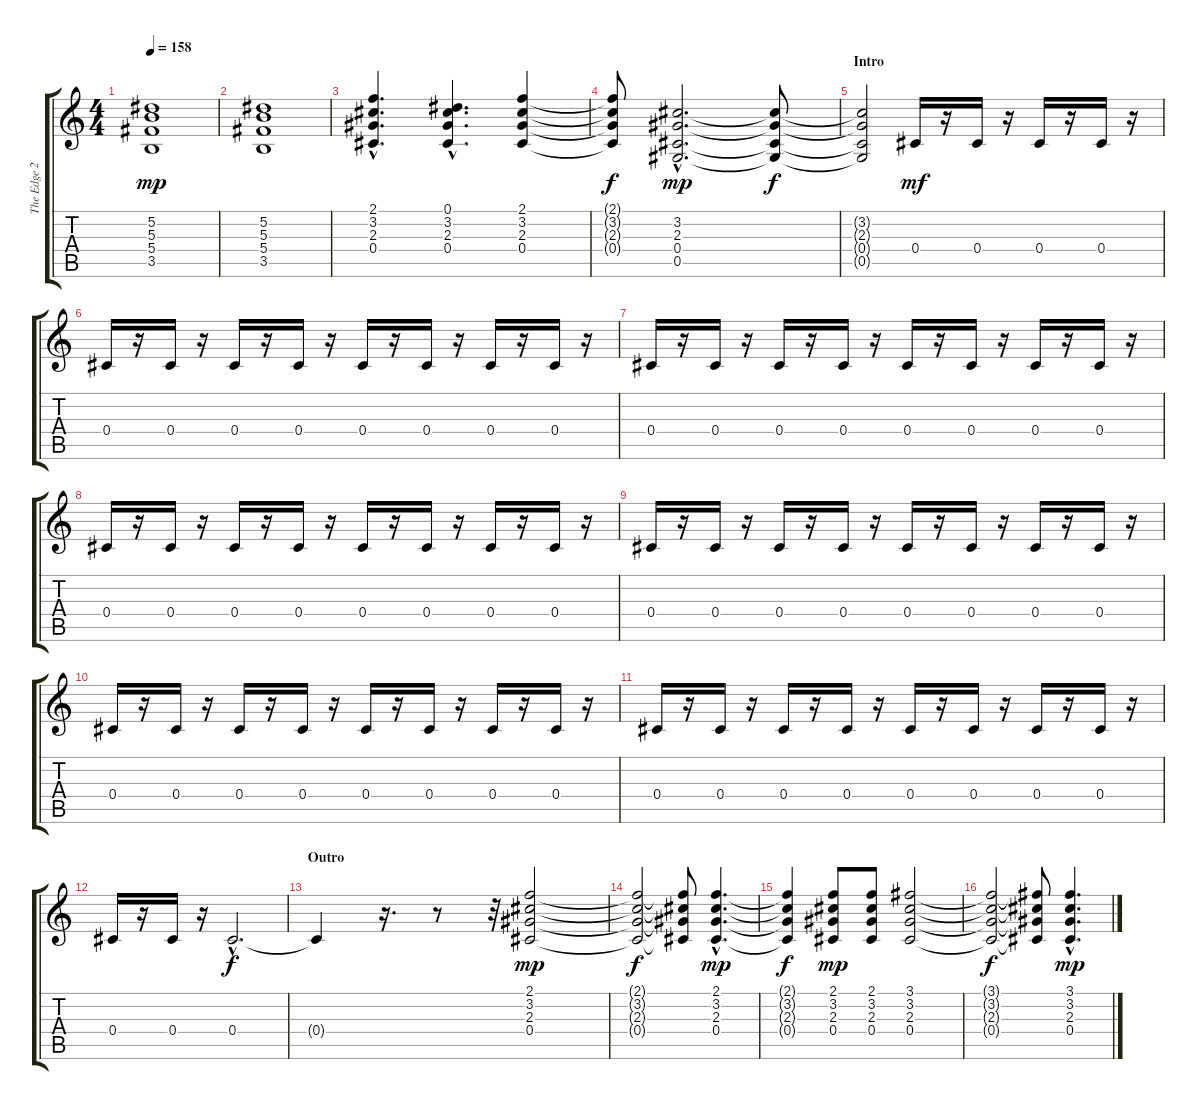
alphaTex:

\track ("The Edge 2" "The Edge 2") {instrument overdrivenguitar}
\staff {score tabs}
\tuning (Eb4 Bb3 Gb3 Db3 Ab2 Eb2) {hide}
\ts (4 4)
\tempo 158
\clef g2
\ks c
(5.2 5.3 5.4 3.5).1{dy mp} |
(5.2 5.3 5.4 3.5).1 |
(2.1{hac} 3.2{hac} 2.3{hac} 0.4{hac}).4{d} (0.1{hac} 3.2{hac} 2.3{hac} 0.4{hac}).4{d} (2.1 3.2 2.3 0.4).4 |
(2.1{t} 3.2{t} 2.3{t} 0.4{t}).8{dy f} (3.2{hac} 2.3{hac} 0.4{hac} 0.5{hac}).2{d dy mp} (3.2{t} 2.3{t} 0.4{t} 0.5{t}).8{dy f} |
\section ("" "Intro")
(3.2{t} 2.3{t} 0.4{t} 0.5{t}).2 0.4.16{dy mf} r.16 0.4.16 r.16 0.4.16 r.16 0.4.16 r.16 |
0.4.16 r.16 0.4.16 r.16 0.4.16 r.16 0.4.16 r.16 0.4.16 r.16 0.4.16 r.16 0.4.16 r.16 0.4.16 r.16 |
0.4.16 r.16 0.4.16 r.16 0.4.16 r.16 0.4.16 r.16 0.4.16 r.16 0.4.16 r.16 0.4.16 r.16 0.4.16 r.16 |
0.4.16 r.16 0.4.16 r.16 0.4.16 r.16 0.4.16 r.16 0.4.16 r.16 0.4.16 r.16 0.4.16 r.16 0.4.16 r.16 |
0.4.16 r.16 0.4.16 r.16 0.4.16 r.16 0.4.16 r.16 0.4.16 r.16 0.4.16 r.16 0.4.16 r.16 0.4.16 r.16 |
0.4.16 r.16 0.4.16 r.16 0.4.16 r.16 0.4.16 r.16 0.4.16 r.16 0.4.16 r.16 0.4.16 r.16 0.4.16 r.16 |
0.4.16 r.16 0.4.16 r.16 0.4.16 r.16 0.4.16 r.16 0.4.16 r.16 0.4.16 r.16 0.4.16 r.16 0.4.16 r.16 |
0.4.16 r.16 0.4.16 r.16 0.4{hac}.2{d dy f} |
\section ("" "Outro")
0.4{t}.4 r.16{d} r.8 r.32 (2.1 3.2 2.3 0.4).2{dy mp} |
(2.1{t} 3.2{t} 2.3{t} 0.4{t}).2{dy f} (2.1{t} 3.2{t} 2.3{t} 0.4{t}).8 (2.1{hac} 3.2{hac} 2.3{hac} 0.4{hac}).4{d dy mp} |
(2.1{t} 3.2{t} 2.3{t} 0.4{t}).4{dy f} (2.1 3.2 2.3 0.4).8{dy mp} (2.1 3.2 2.3 0.4).8 (3.1 3.2 2.3 0.4).2 |
(3.1{t} 3.2{t} 2.3{t} 0.4{t}).2{dy f} (3.1{t} 3.2{t} 2.3{t} 0.4{t}).8 (3.1{hac} 3.2{hac} 2.3{hac} 0.4{hac}).4{d dy mp}
